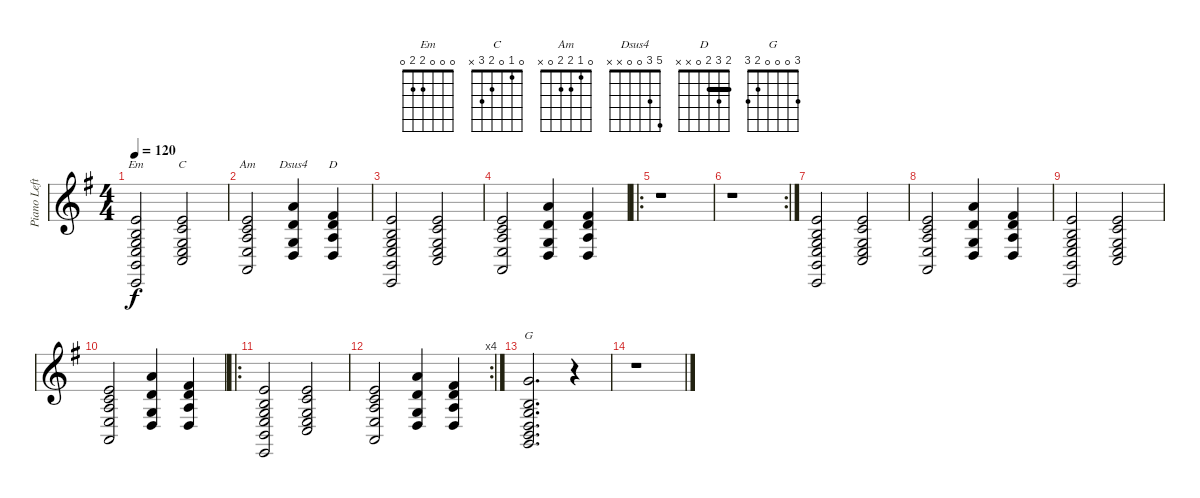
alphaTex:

\track ("Piano Left Hand" "Piano Left") {instrument acousticgrandpiano}
\staff {score}
\tuning (E4 B3 G3 D3 A2 E2) {hide}
\chord ("Em" 0 0 0 2 2 0)
\chord ("C" 0 1 0 2 3 x)
\chord ("Am" 0 1 2 2 0 x)
\chord ("Dsus4" 5 3 0 0 x x)
\chord ("D" 2 3 2 0 x x) {barre 2}
\chord ("G" 3 0 0 0 2 3)
\ts (4 4)
\tempo 120
\clef g2
\ks g
(0.1 0.2 0.3 2.4 2.5 0.6).2{ch "Em" dy f} (0.1 1.2 0.3 2.4 3.5).2{ch "C"} |
(0.1 1.2 2.3 2.4 0.5).2{ch "Am"} (5.1 3.2 0.3 0.4).4{ch "Dsus4"} (2.1 3.2 2.3 0.4).4{ch "D"} |
(0.1 0.2 0.3 2.4 2.5 0.6).2 (0.1 1.2 0.3 2.4 3.5).2 |
(0.1 1.2 2.3 2.4 0.5).2 (5.1 3.2 0.3 0.4).4 (2.1 3.2 2.3 0.4).4 |
\ro
r.1 |
\rc 2
r.1 |
(0.1 0.2 0.3 2.4 2.5 0.6).2 (0.1 1.2 0.3 2.4 3.5).2 |
(0.1 1.2 2.3 2.4 0.5).2 (5.1 3.2 0.3 0.4).4 (2.1 3.2 2.3 0.4).4 |
(0.1 0.2 0.3 2.4 2.5 0.6).2 (0.1 1.2 0.3 2.4 3.5).2 |
(0.1 1.2 2.3 2.4 0.5).2 (5.1 3.2 0.3 0.4).4 (2.1 3.2 2.3 0.4).4 |
\ro
(0.1 0.2 0.3 2.4 2.5 0.6).2 (0.1 1.2 0.3 2.4 3.5).2 |
\rc 4
(0.1 1.2 2.3 2.4 0.5).2 (5.1 3.2 0.3 0.4).4 (2.1 3.2 2.3 0.4).4 |
(3.1 0.2 0.3 0.4 2.5 3.6).2{d ch "G"} r.4 |
r.1
